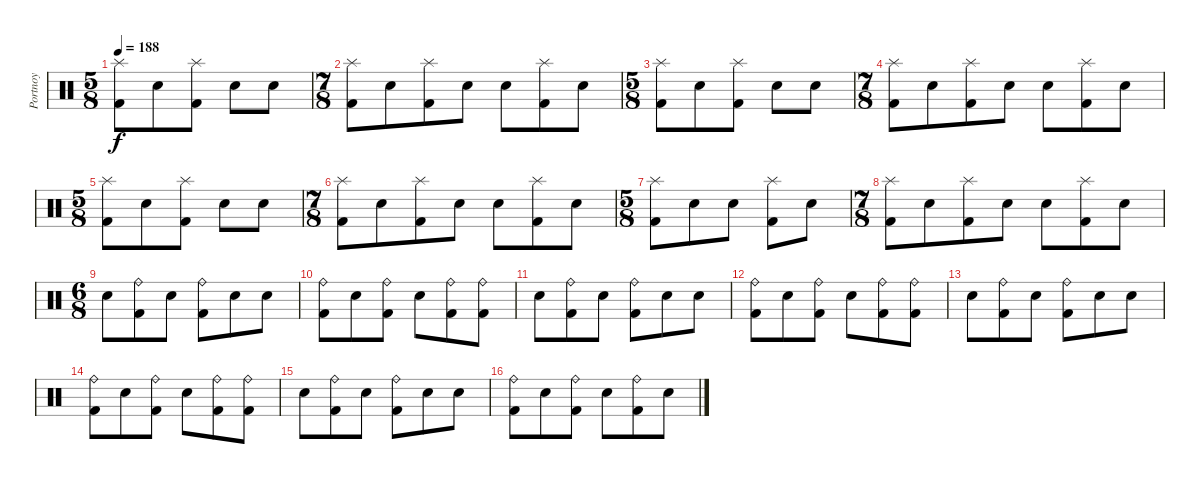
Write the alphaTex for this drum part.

\track ("Portnoy" "Portnoy") {instrument percussion}
\staff {score}
\articulation defaults
\ts (5 8)
\tempo 188
\clef neutral
\ks c
("Splash (hit)" "Kick (hit) 2").8{dy f} "Electric Snare (hit)".8 ("Splash (hit)" "Kick (hit) 2").8 "Electric Snare (hit)".8 "Electric Snare (hit)".8 |
\ts (7 8)
("Splash (hit)" "Kick (hit) 2").8 "Electric Snare (hit)".8 ("Splash (hit)" "Kick (hit) 2").8 "Electric Snare (hit)".8 "Electric Snare (hit)".8 ("Splash (hit)" "Kick (hit) 2").8 "Electric Snare (hit)".8 |
\ts (5 8)
("Splash (hit)" "Kick (hit) 2").8 "Electric Snare (hit)".8 ("Splash (hit)" "Kick (hit) 2").8 "Electric Snare (hit)".8 "Electric Snare (hit)".8 |
\ts (7 8)
("Splash (hit)" "Kick (hit) 2").8 "Electric Snare (hit)".8 ("Splash (hit)" "Kick (hit) 2").8 "Electric Snare (hit)".8 "Electric Snare (hit)".8 ("Splash (hit)" "Kick (hit) 2").8 "Electric Snare (hit)".8 |
\ts (5 8)
("Splash (hit)" "Kick (hit) 2").8 "Electric Snare (hit)".8 ("Splash (hit)" "Kick (hit) 2").8 "Electric Snare (hit)".8 "Electric Snare (hit)".8 |
\ts (7 8)
("Splash (hit)" "Kick (hit) 2").8 "Electric Snare (hit)".8 ("Splash (hit)" "Kick (hit) 2").8 "Electric Snare (hit)".8 "Electric Snare (hit)".8 ("Splash (hit)" "Kick (hit) 2").8 "Electric Snare (hit)".8 |
\ts (5 8)
("Splash (hit)" "Kick (hit) 2").8 "Electric Snare (hit)".8 "Electric Snare (hit)".8 ("Splash (hit)" "Kick (hit) 2").8 "Electric Snare (hit)".8 |
\ts (7 8)
("Splash (hit)" "Kick (hit) 2").8 "Electric Snare (hit)".8 ("Splash (hit)" "Kick (hit) 2").8 "Electric Snare (hit)".8 "Electric Snare (hit)".8 ("Splash (hit)" "Kick (hit) 2").8 "Electric Snare (hit)".8 |
\ts (6 8)
"Electric Snare (hit)".8 ("Ride (bell)" "Kick (hit) 2").8 "Electric Snare (hit)".8 ("Ride (bell)" "Kick (hit) 2").8 "Electric Snare (hit)".8 "Electric Snare (hit)".8 |
("Ride (bell)" "Kick (hit) 2").8 "Electric Snare (hit)".8 ("Ride (bell)" "Kick (hit) 2").8 "Electric Snare (hit)".8 ("Ride (bell)" "Kick (hit) 2").8 ("Ride (bell)" "Kick (hit) 2").8 |
"Electric Snare (hit)".8 ("Ride (bell)" "Kick (hit) 2").8 "Electric Snare (hit)".8 ("Ride (bell)" "Kick (hit) 2").8 "Electric Snare (hit)".8 "Electric Snare (hit)".8 |
("Ride (bell)" "Kick (hit) 2").8 "Electric Snare (hit)".8 ("Ride (bell)" "Kick (hit) 2").8 "Electric Snare (hit)".8 ("Ride (bell)" "Kick (hit) 2").8 ("Ride (bell)" "Kick (hit) 2").8 |
"Electric Snare (hit)".8 ("Ride (bell)" "Kick (hit) 2").8 "Electric Snare (hit)".8 ("Ride (bell)" "Kick (hit) 2").8 "Electric Snare (hit)".8 "Electric Snare (hit)".8 |
("Ride (bell)" "Kick (hit) 2").8 "Electric Snare (hit)".8 ("Ride (bell)" "Kick (hit) 2").8 "Electric Snare (hit)".8 ("Ride (bell)" "Kick (hit) 2").8 ("Ride (bell)" "Kick (hit) 2").8 |
"Electric Snare (hit)".8 ("Ride (bell)" "Kick (hit) 2").8 "Electric Snare (hit)".8 ("Ride (bell)" "Kick (hit) 2").8 "Electric Snare (hit)".8 "Electric Snare (hit)".8 |
("Ride (bell)" "Kick (hit) 2").8 "Electric Snare (hit)".8 ("Ride (bell)" "Kick (hit) 2").8 "Electric Snare (hit)".8 ("Ride (bell)" "Kick (hit) 2").8 "Electric Snare (hit)".8
